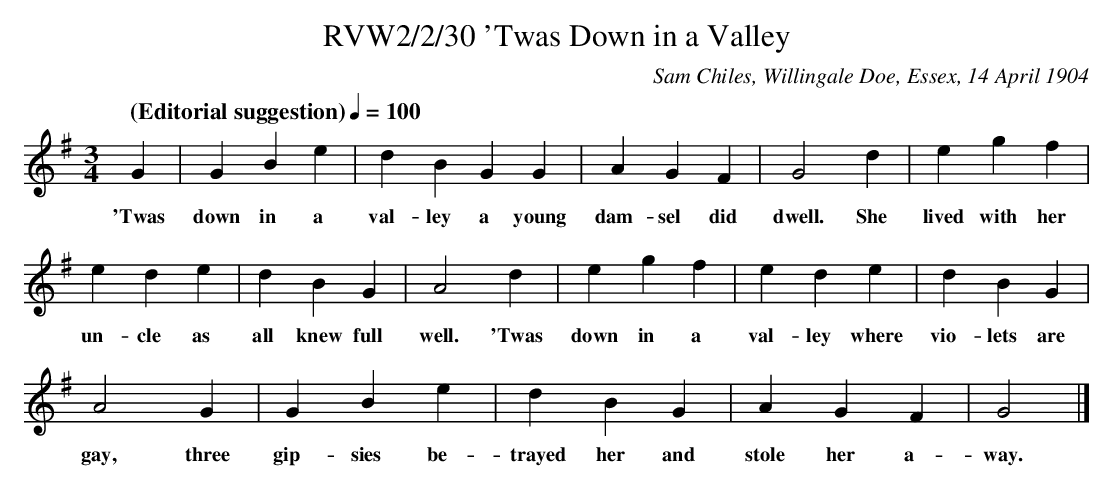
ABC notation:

X:1
T:RVW2/2/30 'Twas Down in a Valley
C: Sam Chiles, Willingale Doe, Essex, 14 April 1904
L:1/4
Q: "(Editorial suggestion)" 1/4=100
M:3/4
K:G
G | G B e | d B GG | A G F | G2 d | e g f |
w: 'Twas down in a val-ley a young dam-sel did dwell. She lived with her
e d e | d B G | A2 d | e g f | e d e | d B G |
w: un-cle as all knew full well. 'Twas down in a val-ley where vio-lets are
A2 G | G B e | d B G | A G F | G2|]
w: gay, three gip-sies be-trayed her and stole her a-way.
